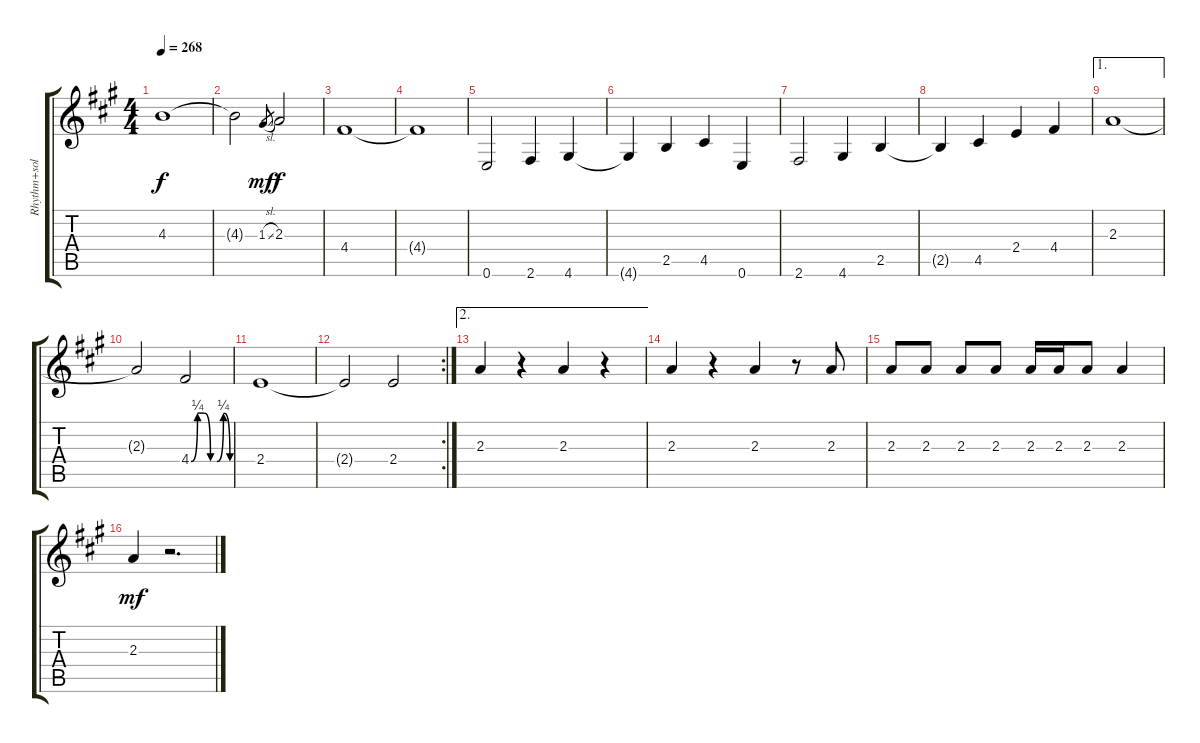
\track ("Rhythm+solo" "Rhythm+sol") {instrument electricguitarjazz}
\staff {score tabs}
\tuning (E4 B3 G3 D3 A2 E2) {hide}
\ts (4 4)
\tempo 268
\clef g2
\ks a
4.3.1{dy f} |
4.3{t}.2 1.3{sl}.8{gr dy mf} 2.3.2{dy f} |
4.4.1 |
4.4{t}.1 |
0.6.2 2.6.4 4.6.4 |
4.6{t}.4 2.5.4 4.5.4 0.6.4 |
2.6.2 4.6.4 2.5.4 |
2.5{t}.4 4.5.4 2.4.4 4.4.4 |
\ae 1
2.3.1 |
2.3{t}.2 4.4{be (custom 0 0 10 1 20 1 30 0 40 0 50 1 60 0)}.2 |
2.4.1 |
\rc 2
2.4{t}.2 2.4.2 |
\ae 2
2.3.4 r.4 2.3.4 r.4 |
2.3.4 r.4 2.3.4 r.8 2.3.8 |
2.3.8 2.3.8 2.3.8 2.3.8 2.3.16 2.3.16 2.3.8 2.3.4 |
2.3.4{dy mf} r.2{d}
